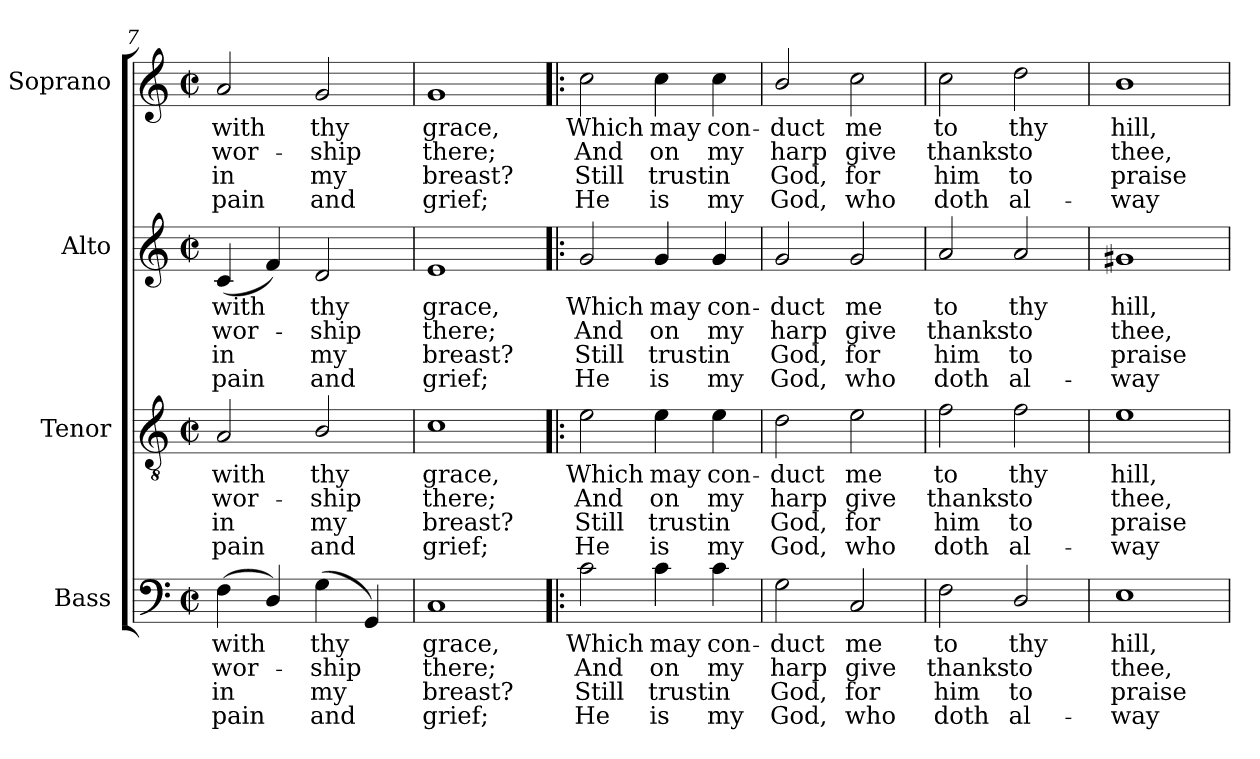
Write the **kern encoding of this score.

**kern	**text	**text	**text	**text	**kern	**text	**text	**text	**text	**kern	**text	**text	**text	**text	**kern	**text	**text	**text	**text
*part4	*part4	*part4	*part4	*part4	*part3	*part3	*part3	*part3	*part3	*part2	*part2	*part2	*part2	*part2	*part1	*part1	*part1	*part1	*part1
*staff4	*staff4	*staff4	*staff4	*staff4	*staff3	*staff3	*staff3	*staff3	*staff3	*staff2	*staff2	*staff2	*staff2	*staff2	*staff1	*staff1	*staff1	*staff1	*staff1
*I"Bass	*	*	*	*	*I"Tenor	*	*	*	*	*I"Alto	*	*	*	*	*I"Soprano	*	*	*	*
*I'B.	*	*	*	*	*I'T.	*	*	*	*	*I'A.	*	*	*	*	*I'S.	*	*	*	*
*clefF4	*	*	*	*	*clefGv2	*	*	*	*	*clefG2	*	*	*	*	*clefG2	*	*	*	*
*	*	*	*	*	*ITrd7c12	*	*	*	*	*	*	*	*	*	*	*	*	*	*
*k[]	*	*	*	*	*k[]	*	*	*	*	*k[]	*	*	*	*	*k[]	*	*	*	*
*a:	*	*	*	*	*a:	*	*	*	*	*a:	*	*	*	*	*a:	*	*	*	*
*M2/2	*	*	*	*	*M2/2	*	*	*	*	*M2/2	*	*	*	*	*M2/2	*	*	*	*
*met(c|)	*	*	*	*	*met(c|)	*	*	*	*	*met(c|)	*	*	*	*	*met(c|)	*	*	*	*
=7	=7	=7	=7	=7	=7	=7	=7	=7	=7	=7	=7	=7	=7	=7	=7	=7	=7	=7	=7
!	!LO:LY:b:color=#000000	!LO:LY:b:color=#000000	!LO:LY:b:color=#000000	!LO:LY:b:color=#000000	!	!	!	!	!	!	!	!	!	!	!	!	!	!	!
!	!	!	!	!	!	!LO:LY:b:color=#000000	!LO:LY:b:color=#000000	!LO:LY:b:color=#000000	!LO:LY:b:color=#000000	!	!	!	!	!	!	!	!	!	!
!	!	!	!	!	!	!	!	!	!	!	!LO:LY:b:color=#000000	!LO:LY:b:color=#000000	!LO:LY:b:color=#000000	!LO:LY:b:color=#000000	!	!	!	!	!
!	!	!	!	!	!	!	!	!	!	!	!	!	!	!	!	!LO:LY:b:color=#000000	!LO:LY:b:color=#000000	!LO:LY:b:color=#000000	!LO:LY:b:color=#000000
(4Fi\	with	wor-	in	pain	2AAi/	with	wor-	in	pain	(4ci/	with	wor-	in	pain	2ai/	with	wor-	in	pain
4Di/)	.	.	.	.	.	.	.	.	.	4fi/)	.	.	.	.	.	.	.	.	.
!	!LO:LY:b:color=#000000	!LO:LY:b:color=#000000	!LO:LY:b:color=#000000	!LO:LY:b:color=#000000	!	!	!	!	!	!	!	!	!	!	!	!	!	!	!
!	!	!	!	!	!	!LO:LY:b:color=#000000	!LO:LY:b:color=#000000	!LO:LY:b:color=#000000	!LO:LY:b:color=#000000	!	!	!	!	!	!	!	!	!	!
!	!	!	!	!	!	!	!	!	!	!	!LO:LY:b:color=#000000	!LO:LY:b:color=#000000	!LO:LY:b:color=#000000	!LO:LY:b:color=#000000	!	!	!	!	!
!	!	!	!	!	!	!	!	!	!	!	!	!	!	!	!	!LO:LY:b:color=#000000	!LO:LY:b:color=#000000	!LO:LY:b:color=#000000	!LO:LY:b:color=#000000
(4Gi\	thy	-ship	my	and	2BBi/	thy	-ship	my	and	2di/	thy	-ship	my	and	2gi/	thy	-ship	my	and
4GGi/)	.	.	.	.	.	.	.	.	.	.	.	.	.	.	.	.	.	.	.
=8	=8	=8	=8	=8	=8	=8	=8	=8	=8	=8	=8	=8	=8	=8	=8	=8	=8	=8	=8
!	!LO:LY:b:color=#000000	!LO:LY:b:color=#000000	!LO:LY:b:color=#000000	!LO:LY:b:color=#000000	!	!	!	!	!	!	!	!	!	!	!	!	!	!	!
!	!	!	!	!	!	!LO:LY:b:color=#000000	!LO:LY:b:color=#000000	!LO:LY:b:color=#000000	!LO:LY:b:color=#000000	!	!	!	!	!	!	!	!	!	!
!	!	!	!	!	!	!	!	!	!	!	!LO:LY:b:color=#000000	!LO:LY:b:color=#000000	!LO:LY:b:color=#000000	!LO:LY:b:color=#000000	!	!	!	!	!
!	!	!	!	!	!	!	!	!	!	!	!	!	!	!	!	!LO:LY:b:color=#000000	!LO:LY:b:color=#000000	!LO:LY:b:color=#000000	!LO:LY:b:color=#000000
1Ci	grace,	there;	breast?	grief;	1Ci	grace,	there;	breast?	grief;	1ei	grace,	there;	breast?	grief;	1gi	grace,	there;	breast?	grief;
!!LO:LB:g=z
=9!|:	=9!|:	=9!|:	=9!|:	=9!|:	=9!|:	=9!|:	=9!|:	=9!|:	=9!|:	=9!|:	=9!|:	=9!|:	=9!|:	=9!|:	=9!|:	=9!|:	=9!|:	=9!|:	=9!|:
!	!LO:LY:b:color=#000000	!LO:LY:b:color=#000000	!LO:LY:b:color=#000000	!LO:LY:b:color=#000000	!	!	!	!	!	!	!	!	!	!	!	!	!	!	!
!	!	!	!	!	!	!LO:LY:b:color=#000000	!LO:LY:b:color=#000000	!LO:LY:b:color=#000000	!LO:LY:b:color=#000000	!	!	!	!	!	!	!	!	!	!
!	!	!	!	!	!	!	!	!	!	!	!LO:LY:b:color=#000000	!LO:LY:b:color=#000000	!LO:LY:b:color=#000000	!LO:LY:b:color=#000000	!	!	!	!	!
!	!	!	!	!	!	!	!	!	!	!	!	!	!	!	!	!LO:LY:b:color=#000000	!LO:LY:b:color=#000000	!LO:LY:b:color=#000000	!LO:LY:b:color=#000000
2ci\	Which	And	Still	He	2Ei\	Which	And	Still	He	2gi/	Which	And	Still	He	2cci\	Which	And	Still	He
!	!LO:LY:b:color=#000000	!LO:LY:b:color=#000000	!LO:LY:b:color=#000000	!LO:LY:b:color=#000000	!	!	!	!	!	!	!	!	!	!	!	!	!	!	!
!	!	!	!	!	!	!LO:LY:b:color=#000000	!LO:LY:b:color=#000000	!LO:LY:b:color=#000000	!LO:LY:b:color=#000000	!	!	!	!	!	!	!	!	!	!
!	!	!	!	!	!	!	!	!	!	!	!LO:LY:b:color=#000000	!LO:LY:b:color=#000000	!LO:LY:b:color=#000000	!LO:LY:b:color=#000000	!	!	!	!	!
!	!	!	!	!	!	!	!	!	!	!	!	!	!	!	!	!LO:LY:b:color=#000000	!LO:LY:b:color=#000000	!LO:LY:b:color=#000000	!LO:LY:b:color=#000000
4ci\	may	on	trust	is	4Ei\	may	on	trust	is	4gi/	may	on	trust	is	4cci\	may	on	trust	is
!	!LO:LY:b:color=#000000	!LO:LY:b:color=#000000	!LO:LY:b:color=#000000	!LO:LY:b:color=#000000	!	!	!	!	!	!	!	!	!	!	!	!	!	!	!
!	!	!	!	!	!	!LO:LY:b:color=#000000	!LO:LY:b:color=#000000	!LO:LY:b:color=#000000	!LO:LY:b:color=#000000	!	!	!	!	!	!	!	!	!	!
!	!	!	!	!	!	!	!	!	!	!	!LO:LY:b:color=#000000	!LO:LY:b:color=#000000	!LO:LY:b:color=#000000	!LO:LY:b:color=#000000	!	!	!	!	!
!	!	!	!	!	!	!	!	!	!	!	!	!	!	!	!	!LO:LY:b:color=#000000	!LO:LY:b:color=#000000	!LO:LY:b:color=#000000	!LO:LY:b:color=#000000
4ci\	con-	my	in	my	4Ei\	con-	my	in	my	4gi/	con-	my	in	my	4cci\	con-	my	in	my
=10	=10	=10	=10	=10	=10	=10	=10	=10	=10	=10	=10	=10	=10	=10	=10	=10	=10	=10	=10
!	!LO:LY:b:color=#000000	!LO:LY:b:color=#000000	!LO:LY:b:color=#000000	!LO:LY:b:color=#000000	!	!	!	!	!	!	!	!	!	!	!	!	!	!	!
!	!	!	!	!	!	!LO:LY:b:color=#000000	!LO:LY:b:color=#000000	!LO:LY:b:color=#000000	!LO:LY:b:color=#000000	!	!	!	!	!	!	!	!	!	!
!	!	!	!	!	!	!	!	!	!	!	!LO:LY:b:color=#000000	!LO:LY:b:color=#000000	!LO:LY:b:color=#000000	!LO:LY:b:color=#000000	!	!	!	!	!
!	!	!	!	!	!	!	!	!	!	!	!	!	!	!	!	!LO:LY:b:color=#000000	!LO:LY:b:color=#000000	!LO:LY:b:color=#000000	!LO:LY:b:color=#000000
2Gi\	-duct	harp	God,	God,	2Di\	-duct	harp	God,	God,	2gi/	-duct	harp	God,	God,	2bi/	-duct	harp	God,	God,
!	!LO:LY:b:color=#000000	!LO:LY:b:color=#000000	!LO:LY:b:color=#000000	!LO:LY:b:color=#000000	!	!	!	!	!	!	!	!	!	!	!	!	!	!	!
!	!	!	!	!	!	!LO:LY:b:color=#000000	!LO:LY:b:color=#000000	!LO:LY:b:color=#000000	!LO:LY:b:color=#000000	!	!	!	!	!	!	!	!	!	!
!	!	!	!	!	!	!	!	!	!	!	!LO:LY:b:color=#000000	!LO:LY:b:color=#000000	!LO:LY:b:color=#000000	!LO:LY:b:color=#000000	!	!	!	!	!
!	!	!	!	!	!	!	!	!	!	!	!	!	!	!	!	!LO:LY:b:color=#000000	!LO:LY:b:color=#000000	!LO:LY:b:color=#000000	!LO:LY:b:color=#000000
2Ci/	me	give	for	who	2Ei\	me	give	for	who	2gi/	me	give	for	who	2cci\	me	give	for	who
=11	=11	=11	=11	=11	=11	=11	=11	=11	=11	=11	=11	=11	=11	=11	=11	=11	=11	=11	=11
!	!LO:LY:b:color=#000000	!LO:LY:b:color=#000000	!LO:LY:b:color=#000000	!LO:LY:b:color=#000000	!	!	!	!	!	!	!	!	!	!	!	!	!	!	!
!	!	!	!	!	!	!LO:LY:b:color=#000000	!LO:LY:b:color=#000000	!LO:LY:b:color=#000000	!LO:LY:b:color=#000000	!	!	!	!	!	!	!	!	!	!
!	!	!	!	!	!	!	!	!	!	!	!LO:LY:b:color=#000000	!LO:LY:b:color=#000000	!LO:LY:b:color=#000000	!LO:LY:b:color=#000000	!	!	!	!	!
!	!	!	!	!	!	!	!	!	!	!	!	!	!	!	!	!LO:LY:b:color=#000000	!LO:LY:b:color=#000000	!LO:LY:b:color=#000000	!LO:LY:b:color=#000000
2Fi\	to	thanks	him	doth	2Fi\	to	thanks	him	doth	2ai/	to	thanks	him	doth	2cci\	to	thanks	him	doth
!	!LO:LY:b:color=#000000	!LO:LY:b:color=#000000	!LO:LY:b:color=#000000	!LO:LY:b:color=#000000	!	!	!	!	!	!	!	!	!	!	!	!	!	!	!
!	!	!	!	!	!	!LO:LY:b:color=#000000	!LO:LY:b:color=#000000	!LO:LY:b:color=#000000	!LO:LY:b:color=#000000	!	!	!	!	!	!	!	!	!	!
!	!	!	!	!	!	!	!	!	!	!	!LO:LY:b:color=#000000	!LO:LY:b:color=#000000	!LO:LY:b:color=#000000	!LO:LY:b:color=#000000	!	!	!	!	!
!	!	!	!	!	!	!	!	!	!	!	!	!	!	!	!	!LO:LY:b:color=#000000	!LO:LY:b:color=#000000	!LO:LY:b:color=#000000	!LO:LY:b:color=#000000
2Di/	thy	to	to	al-	2Fi\	thy	to	to	al-	2ai/	thy	to	to	al-	2ddi\	thy	to	to	al-
=12	=12	=12	=12	=12	=12	=12	=12	=12	=12	=12	=12	=12	=12	=12	=12	=12	=12	=12	=12
!	!LO:LY:b:color=#000000	!LO:LY:b:color=#000000	!LO:LY:b:color=#000000	!LO:LY:b:color=#000000	!	!	!	!	!	!	!	!	!	!	!	!	!	!	!
!	!	!	!	!	!	!LO:LY:b:color=#000000	!LO:LY:b:color=#000000	!LO:LY:b:color=#000000	!LO:LY:b:color=#000000	!	!	!	!	!	!	!	!	!	!
!	!	!	!	!	!	!	!	!	!	!	!LO:LY:b:color=#000000	!LO:LY:b:color=#000000	!LO:LY:b:color=#000000	!LO:LY:b:color=#000000	!	!	!	!	!
!	!	!	!	!	!	!	!	!	!	!	!	!	!	!	!	!LO:LY:b:color=#000000	!LO:LY:b:color=#000000	!LO:LY:b:color=#000000	!LO:LY:b:color=#000000
1Ei	hill,	thee,	-praise	way	1Ei	hill,	thee,	-praise	way	1g#Xi	hill,	thee,	-praise	way	1bi	hill,	thee,	-praise	way
=	=	=	=	=	=	=	=	=	=	=	=	=	=	=	=	=	=	=	=
*-	*-	*-	*-	*-	*-	*-	*-	*-	*-	*-	*-	*-	*-	*-	*-	*-	*-	*-	*-
